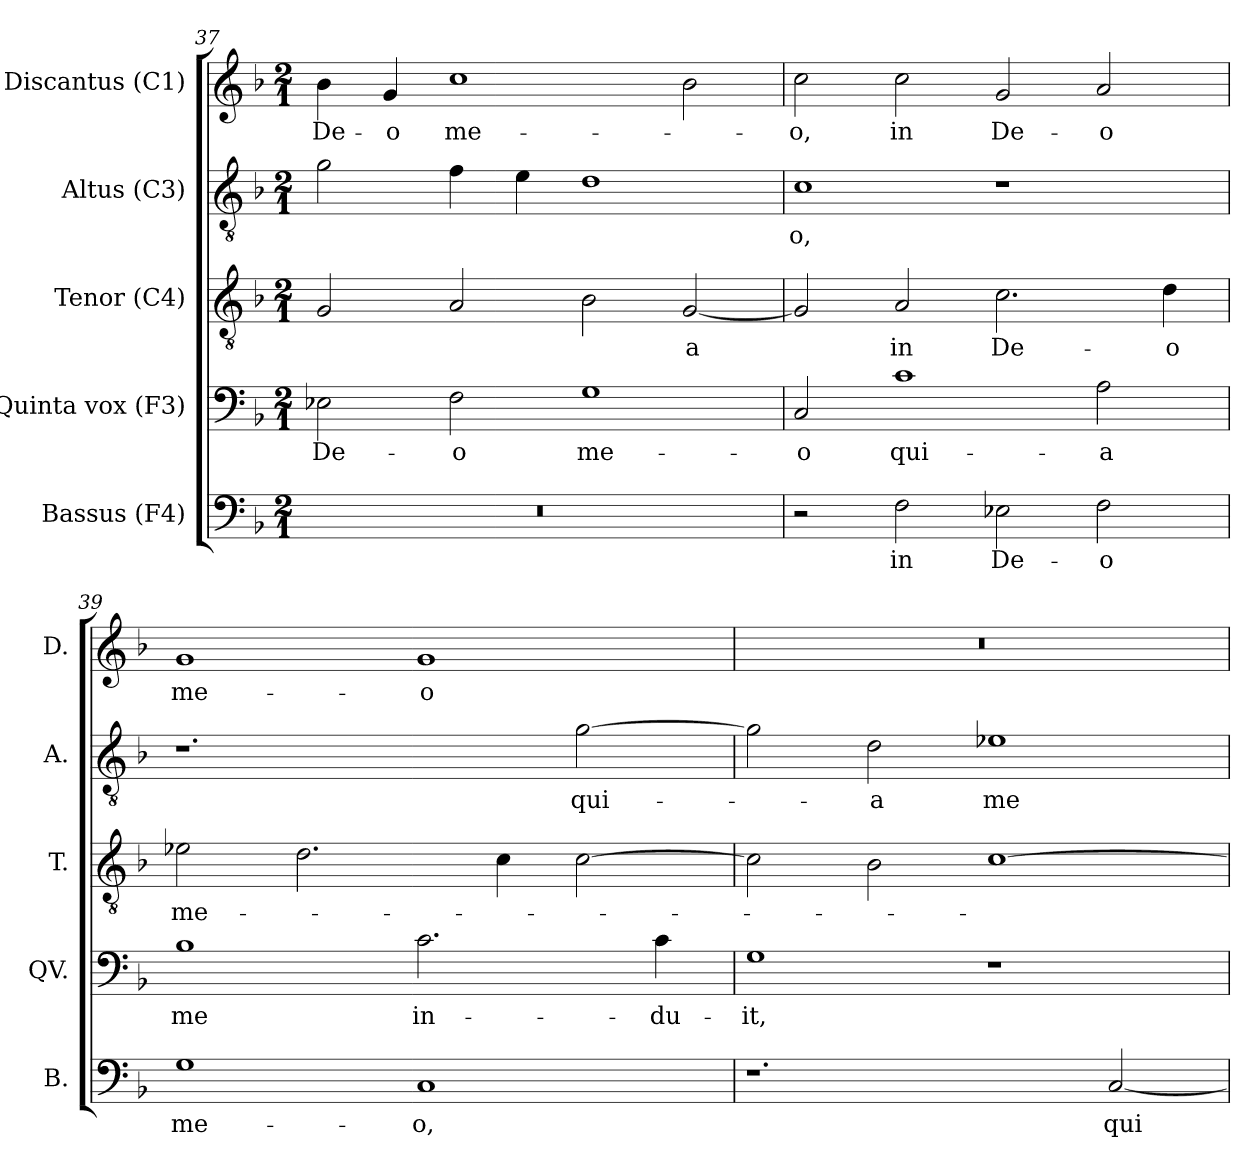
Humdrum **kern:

**kern	**text	**kern	**text	**kern	**text	**kern	**text	**kern	**text
*part5	*part5	*part4	*part4	*part3	*part3	*part2	*part2	*part1	*part1
*staff5	*staff5	*staff4	*staff4	*staff3	*staff3	*staff2	*staff2	*staff1	*staff1
*I"Bassus (F4)	*	*I"Quinta vox (F3)	*	*I"Tenor (C4)	*	*I"Altus (C3)	*	*I"Discantus (C1)	*
*I'B.	*	*I'QV.	*	*I'T.	*	*I'A.	*	*I'D.	*
!!LO:PB:g=z
*clefF4	*	*clefF4	*	*clefGv2	*	*clefGv2	*	*clefG2	*
*	*	*ITrd7c12	*	*ITrd7c12	*	*	*	*	*
*k[b-]	*	*k[b-]	*	*k[b-]	*	*k[b-]	*	*k[b-]	*
*F:	*	*F:	*	*F:	*	*F:	*	*F:	*
*M2/1	*	*M2/1	*	*M2/1	*	*M2/1	*	*M2/1	*
=37	=37	=37	=37	=37	=37	=37	=37	=37	=37
!LO:N:vis=1	!	!	!	!	!	!	!	!	!
!	!	!	!LO:LY:b:color=#000000	!	!	!	!	!	!
!	!	!	!	!	!	!	!	!	!LO:LY:b:color=#000000
0r	.	2EE-Xi\	De-	2GGi/	.	2gi\	.	4b-i\	De-
!	!	!	!	!	!	!	!	!	!LO:LY:b:color=#000000
.	.	.	.	.	.	.	.	4gi/	-o
!	!	!	!LO:LY:b:color=#000000	!	!	!	!	!	!
!	!	!	!	!	!	!	!	!	!LO:LY:b:color=#000000
.	.	2FFi\	-o	2AAi/	.	4fi\	.	1cci	me-
.	.	.	.	.	.	4ei\	.	.	.
!	!	!	!LO:LY:b:color=#000000	!	!	!	!	!	!
.	.	1GGi	me-	2BB-i\	.	1di	.	.	.
!	!	!	!	!	!LO:LY:b:color=#000000	!	!	!	!
.	.	.	.	[2GGi/	-a	.	.	2b-i\	.
=38	=38	=38	=38	=38	=38	=38	=38	=38	=38
!	!	!	!LO:LY:b:color=#000000	!	!	!	!	!	!
!	!	!	!	!	!	!	!LO:LY:b:color=#000000	!	!
!	!	!	!	!	!	!	!	!	!LO:LY:b:color=#000000
2r	.	2CCi/	-o	2GGi/]	.	1ci	-o,	2cci\	-o,
!	!LO:LY:b:color=#000000	!	!	!	!	!	!	!	!
!	!	!	!LO:LY:b:color=#000000	!	!	!	!	!	!
!	!	!	!	!	!LO:LY:b:color=#000000	!	!	!	!
!	!	!	!	!	!	!	!	!	!LO:LY:b:color=#000000
2Fi\	in	1Ci	qui-	2AAi/	in	.	.	2cci\	in
!	!LO:LY:b:color=#000000	!	!	!	!	!	!	!	!
!	!	!	!	!	!LO:LY:b:color=#000000	!	!	!	!
!	!	!	!	!	!	!	!	!	!LO:LY:b:color=#000000
2E-Xi\	De-	.	.	2.Ci\	De-	1r	.	2gi/	De-
!	!LO:LY:b:color=#000000	!	!	!	!	!	!	!	!
!	!	!	!LO:LY:b:color=#000000	!	!	!	!	!	!
!	!	!	!	!	!	!	!	!	!LO:LY:b:color=#000000
2Fi\	-o	2AAi\	-a	.	.	.	.	2ai/	-o
!	!	!	!	!	!LO:LY:b:color=#000000	!	!	!	!
.	.	.	.	4Di\	-o	.	.	.	.
=39	=39	=39	=39	=39	=39	=39	=39	=39	=39
!	!LO:LY:b:color=#000000	!	!	!	!	!	!	!	!
!	!	!	!LO:LY:b:color=#000000	!	!	!	!	!	!
!	!	!	!	!	!LO:LY:b:color=#000000	!	!	!	!
!	!	!	!	!	!	!	!	!	!LO:LY:b:color=#000000
1Gi	me-	1BB-i	me	2E-Xi\	me-	1.r	.	1gi	me-
.	.	.	.	2.Di\	.	.	.	.	.
!	!LO:LY:b:color=#000000	!	!	!	!	!	!	!	!
!	!	!	!LO:LY:b:color=#000000	!	!	!	!	!	!
!	!	!	!	!	!	!	!	!	!LO:LY:b:color=#000000
1Ci	-o,	2.Ci\	in-	.	.	.	.	1gi	-o
.	.	.	.	4Ci\	.	.	.	.	.
!	!	!	!	!	!	!	!LO:LY:b:color=#000000	!	!
.	.	.	.	[2Ci\	.	[2gi\	qui-	.	.
!	!	!	!LO:LY:b:color=#000000	!	!	!	!	!	!
.	.	4Ci\	-du-	.	.	.	.	.	.
=40	=40	=40	=40	=40	=40	=40	=40	=40	=40
!	!	!	!LO:LY:b:color=#000000	!	!	!	!	!LO:N:vis=1	!
1.r	.	1GGi	-it,	2Ci\]	.	2gi\]	.	0r	.
!	!	!	!	!	!	!	!LO:LY:b:color=#000000	!	!
.	.	.	.	2BB-i\	.	2di\	-a	.	.
!	!	!	!	!	!	!	!LO:LY:b:color=#000000	!	!
.	.	1r	.	[1Ci	.	1e-Xi	me	.	.
!	!LO:LY:b:color=#000000	!	!	!	!	!	!	!	!
[2Ci/	qui-	.	.	.	.	.	.	.	.
=	=	=	=	=	=	=	=	=	=
*-	*-	*-	*-	*-	*-	*-	*-	*-	*-
